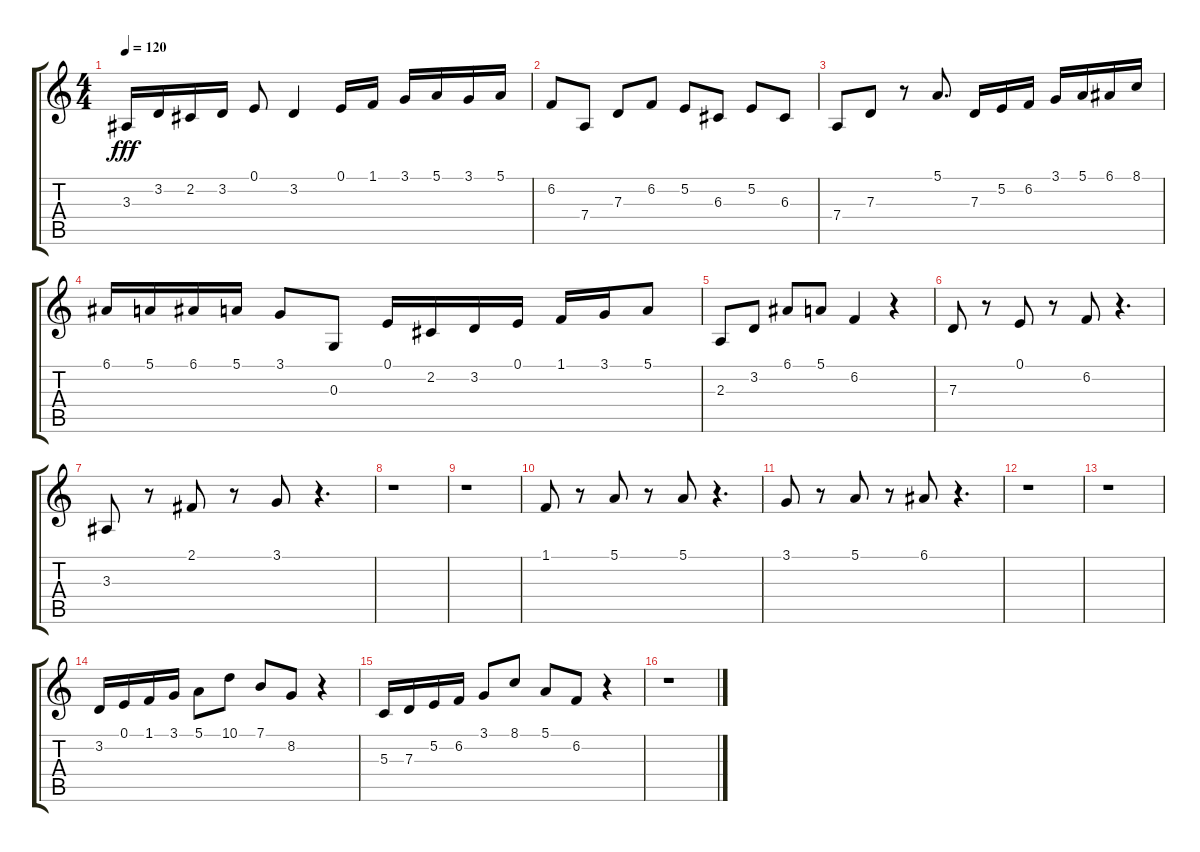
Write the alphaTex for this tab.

\track "" {instrument harpsichord}
\staff {score tabs}
\tuning (E4 B3 G3 D3 A2 E2) {hide}
\ts (4 4)
\tempo 120
\clef g2
\ks c
3.3.16{dy fff} 3.2.16 2.2.16 3.2.16 0.1.8 3.2.4 0.1.16 1.1.16 3.1.16 5.1.16 3.1.16 5.1.16 |
6.2.8 7.4.8 7.3.8 6.2.8 5.2.8 6.3.8 5.2.8 6.3.8 |
7.4.8 7.3.8 r.8 5.1.8{d} 7.3.16 5.2.16 6.2.16 3.1.16 5.1.16 6.1.16 8.1.16 |
6.1.16 5.1.16 6.1.16 5.1.16 3.1.8 0.3.8 0.1.16 2.2.16 3.2.16 0.1.16 1.1.16 3.1.16 5.1.8 |
2.3.8 3.2.8 6.1.8 5.1.8 6.2.4 r.4 |
7.3.8 r.8 0.1.8 r.8 6.2.8 r.4{d} |
3.3.8 r.8 2.1.8 r.8 3.1.8 r.4{d} |
r.1 |
r.1 |
1.1.8 r.8 5.1.8 r.8 5.1.8 r.4{d} |
3.1.8 r.8 5.1.8 r.8 6.1.8 r.4{d} |
r.1 |
r.1 |
3.2.16 0.1.16 1.1.16 3.1.16 5.1.8 10.1.8 7.1.8 8.2.8 r.4 |
5.3.16 7.3.16 5.2.16 6.2.16 3.1.8 8.1.8 5.1.8 6.2.8 r.4 |
r.1
